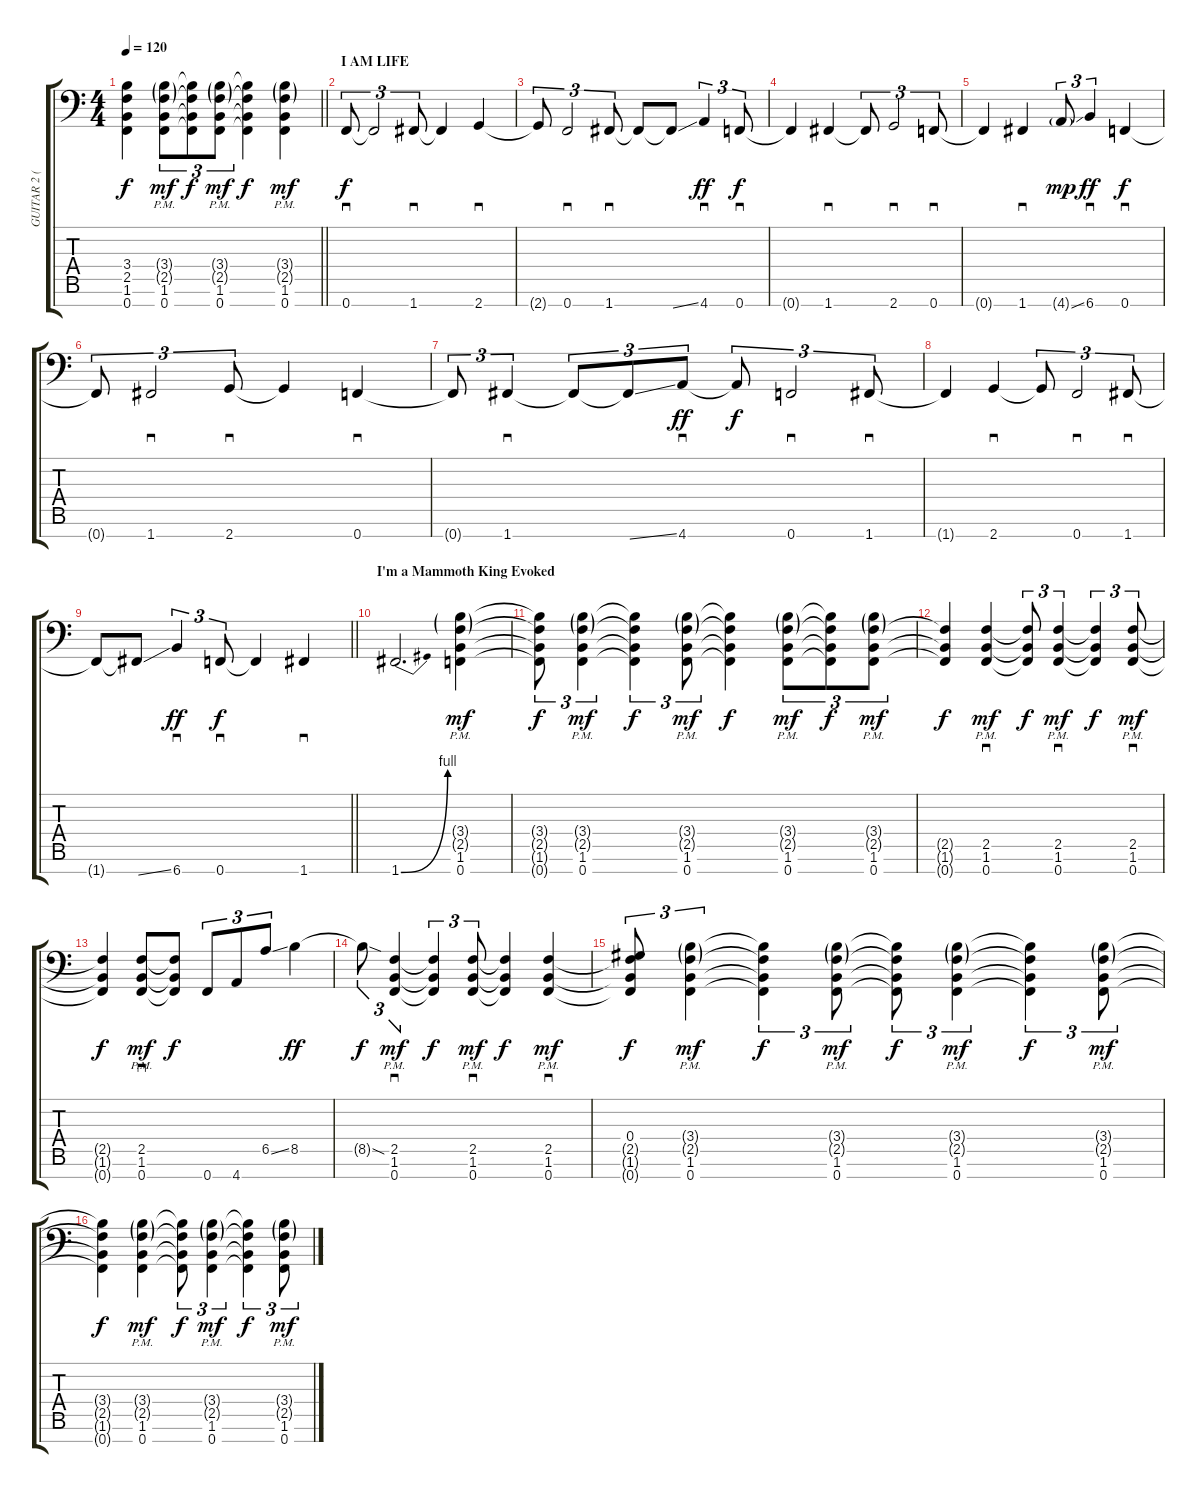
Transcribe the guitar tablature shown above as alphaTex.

\track ("GUITAR 2 (Marten Hagstrom)" "GUITAR 2 (") {instrument distortionguitar}
\staff {score tabs}
\tuning (Bb3 F3 Db3 Ab2 Eb2 Bb1 F1) {hide}
\ts (4 4)
\tempo 120
\clef f4
\barLineRight lightlight
\ks c
(3.4{t} 2.5{t} 1.6{t} 0.7{t}).4{dy f} (3.4{g} 2.5{g pm} 1.6{pm} 0.7{pm}).8{tu (3 2) dy mf} (3.4{t} 2.5{t} 1.6{t} 0.7{t}).8{tu (3 2) dy f} (3.4{g} 2.5{g pm} 1.6{pm} 0.7{pm}).8{tu (3 2) dy mf} (3.4{t} 2.5{t} 1.6{t} 0.7{t}).4{dy f} (3.4{g} 2.5{g pm} 1.6{pm} 0.7{pm}).4{dy mf} |
\section ("" "I AM LIFE")
0.7.8{sd tu (3 2) dy f} 0.7{t}.2{tu (3 2)} 1.7.8{sd tu (3 2)} 1.7{t}.4 2.7.4{sd} |
2.7{t}.8{tu (3 2)} 0.7.2{sd tu (3 2)} 1.7.8{sd tu (3 2)} 1.7{t}.8 1.7{ss t}.8 4.7.4{sd tu (3 2) dy ff} 0.7.8{sd tu (3 2) dy f} |
0.7{t}.4 1.7.4{sd} 1.7{t}.8{tu (3 2)} 2.7.2{sd tu (3 2)} 0.7.8{sd tu (3 2)} |
0.7{t}.4 1.7.4{sd} 4.7{ss g}.8{tu (3 2) dy mp} 6.7.4{sd tu (3 2) dy ff} 0.7.4{sd dy f} |
0.7{t}.8{tu (3 2)} 1.7.2{sd tu (3 2)} 2.7.8{sd tu (3 2)} 2.7{t}.4 0.7.4{sd} |
0.7{t}.8{tu (3 2)} 1.7.4{sd tu (3 2)} 1.7{t}.8{tu (3 2)} 1.7{ss t}.8{tu (3 2)} 4.7.8{sd tu (3 2) dy ff} 4.7{t}.8{tu (3 2) dy f} 0.7.2{sd tu (3 2)} 1.7.8{sd tu (3 2)} |
1.7{t}.4 2.7.4{sd} 2.7{t}.8{tu (3 2)} 0.7.2{sd tu (3 2)} 1.7.8{sd tu (3 2)} |
\barLineRight lightlight
1.7{t}.8 1.7{ss t}.8 6.7.4{sd tu (3 2) dy ff} 0.7.8{sd tu (3 2) dy f} 0.7{t}.4 1.7.4{sd} |
\section ("" "I'm a Mammoth King Evoked")
1.7{be (bend 0 0 60 4)}.2{d} (3.4{g} 2.5{g pm} 1.6{pm} 0.7{pm}).4{dy mf} |
(3.4{t} 2.5{t} 1.6{t} 0.7{t}).8{tu (3 2) dy f} (3.4{g} 2.5{g pm} 1.6{pm} 0.7{pm}).4{tu (3 2) dy mf} (3.4{t} 2.5{t} 1.6{t} 0.7{t}).4{tu (3 2) dy f} (3.4{g} 2.5{g pm} 1.6{pm} 0.7{pm}).8{tu (3 2) dy mf} (3.4{t} 2.5{t} 1.6{t} 0.7{t}).4{dy f} (3.4{g} 2.5{g pm} 1.6{pm} 0.7{pm}).8{tu (3 2) dy mf} (3.4{t} 2.5{t} 1.6{t} 0.7{t}).8{tu (3 2) dy f} (3.4{g} 2.5{g pm} 1.6{pm} 0.7{pm}).8{tu (3 2) dy mf} |
(2.5{t} 1.6{t} 0.7{t}).4{dy f} (2.5{pm} 1.6{pm} 0.7{pm}).4{sd dy mf} (2.5{t} 1.6{t} 0.7{t}).8{tu (3 2) dy f} (2.5{pm} 1.6{pm} 0.7{pm}).4{sd tu (3 2) dy mf} (2.5{t} 1.6{t} 0.7{t}).4{tu (3 2) dy f} (2.5{pm} 1.6{pm} 0.7{pm}).8{sd tu (3 2) dy mf} |
(2.5{t} 1.6{t} 0.7{t}).4{dy f} (2.5{pm} 1.6{pm} 0.7{pm}).8{sd dy mf} (2.5{t} 1.6{t} 0.7{t}).8{dy f} 0.7.8{tu (3 2)} 4.7.8{tu (3 2)} 6.5{ss}.8{tu (3 2)} 8.5.4{dy ff} |
8.5{sod t}.8{tu (3 2) dy f} (2.5{pm} 1.6{pm} 0.7{pm}).4{sd tu (3 2) dy mf} (2.5{t} 1.6{t} 0.7{t}).4{tu (3 2) dy f} (2.5{pm} 1.6{pm} 0.7{pm}).8{sd tu (3 2) dy mf} (2.5{t} 1.6{t} 0.7{t}).4{dy f} (2.5{pm} 1.6{pm} 0.7{pm}).4{sd dy mf} |
(0.4 2.5{t} 1.6{t} 0.7{t}).8{tu (3 2) dy f} (3.4{g} 2.5{g pm} 1.6{pm} 0.7{pm}).4{tu (3 2) dy mf} (3.4{t} 2.5{t} 1.6{t} 0.7{t}).4{tu (3 2) dy f} (3.4{g} 2.5{g pm} 1.6{pm} 0.7{pm}).8{tu (3 2) dy mf} (3.4{t} 2.5{t} 1.6{t} 0.7{t}).8{tu (3 2) dy f} (3.4{g} 2.5{g pm} 1.6{pm} 0.7{pm}).4{tu (3 2) dy mf} (3.4{t} 2.5{t} 1.6{t} 0.7{t}).4{tu (3 2) dy f} (3.4{g} 2.5{g pm} 1.6{pm} 0.7{pm}).8{tu (3 2) dy mf} |
(3.4{t} 2.5{t} 1.6{t} 0.7{t}).4{dy f} (3.4{g} 2.5{g pm} 1.6{pm} 0.7{pm}).4{dy mf} (3.4{t} 2.5{t} 1.6{t} 0.7{t}).8{tu (3 2) dy f} (3.4{g} 2.5{g pm} 1.6{pm} 0.7{pm}).4{tu (3 2) dy mf} (3.4{t} 2.5{t} 1.6{t} 0.7{t}).4{tu (3 2) dy f} (3.4{g} 2.5{g pm} 1.6{pm} 0.7{pm}).8{tu (3 2) dy mf}
